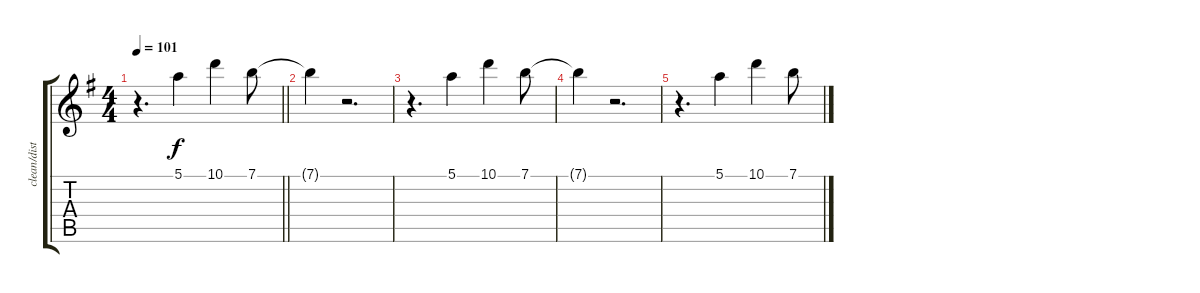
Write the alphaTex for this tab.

\track ("clean/distortion guitar" "clean/dist") {instrument distortionguitar}
\staff {score tabs}
\tuning (E4 B3 G3 D3 A2 E2) {hide}
\ts (4 4)
\tempo 101
\clef g2
\barLineRight lightlight
\ks eminor
r.4{d dy f} 5.1.4 10.1.4 7.1.8 |
7.1{t}.4{volume 0} r.2{d} |
r.4{d} 5.1.4 10.1.4 7.1.8 |
7.1{t}.4 r.2{d} |
r.4{d} 5.1.4 10.1.4 7.1.8
